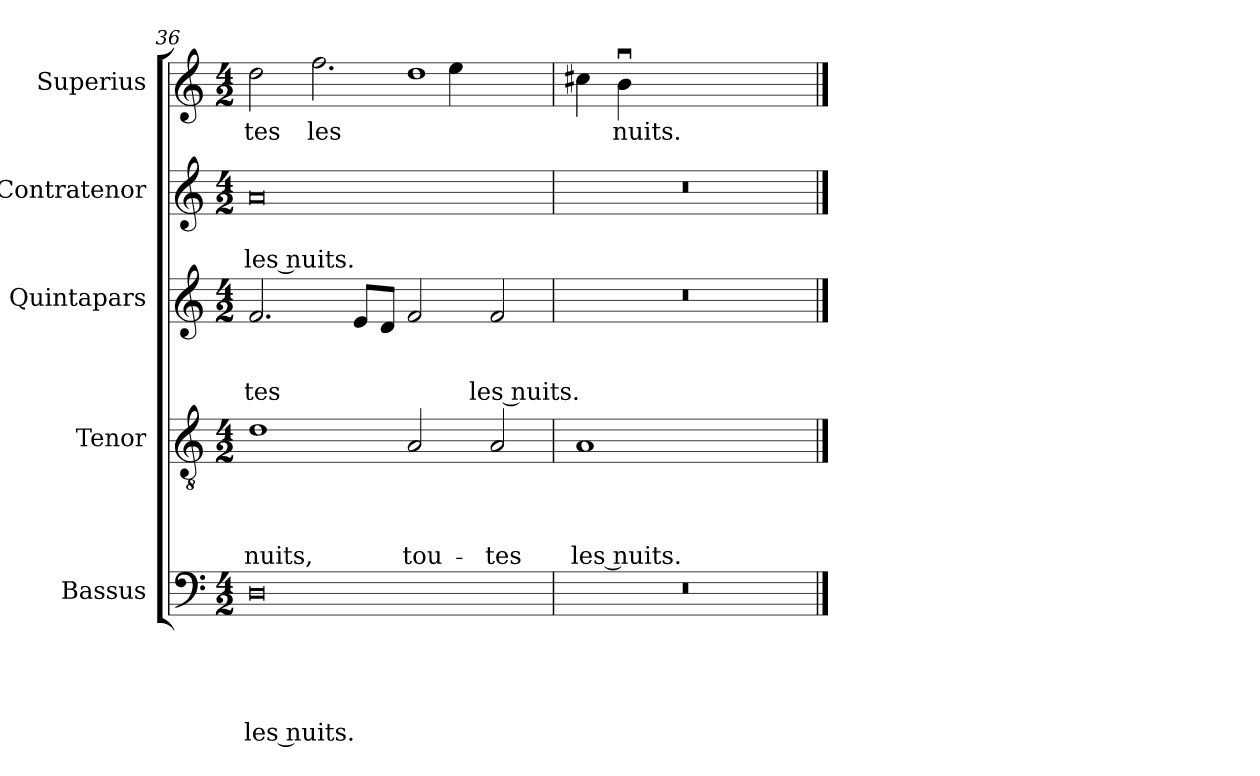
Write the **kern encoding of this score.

**kern	**text	**text	**text	**text	**text	**kern	**text	**text	**text	**text	**kern	**text	**text	**text	**kern	**text	**text	**kern	**text
*part5	*part5	*part5	*part5	*part5	*part5	*part4	*part4	*part4	*part4	*part4	*part3	*part3	*part3	*part3	*part2	*part2	*part2	*part1	*part1
*staff5	*staff5	*staff5	*staff5	*staff5	*staff5	*staff4	*staff4	*staff4	*staff4	*staff4	*staff3	*staff3	*staff3	*staff3	*staff2	*staff2	*staff2	*staff1	*staff1
*I"Bassus	*	*	*	*	*	*I"Tenor	*	*	*	*	*I"Quintapars	*	*	*	*I"Contratenor	*	*	*I"Superius	*
*clefF4	*	*	*	*	*	*clefGv2	*	*	*	*	*clefG2	*	*	*	*clefG2	*	*	*clefG2	*
*k[]	*	*	*	*	*	*k[]	*	*	*	*	*k[]	*	*	*	*k[]	*	*	*k[]	*
*C:	*	*	*	*	*	*C:	*	*	*	*	*C:	*	*	*	*C:	*	*	*C:	*
*M4/2	*	*	*	*	*	*M4/2	*	*	*	*	*M4/2	*	*	*	*M4/2	*	*	*M4/2	*
=36	=36	=36	=36	=36	=36	=36	=36	=36	=36	=36	=36	=36	=36	=36	=36	=36	=36	=36	=36
!	!	!	!	!	!LO:LY:b	!	!	!	!	!LO:LY:b	!	!	!	!LO:LY:b	!	!	!LO:LY:b	!	!LO:LY:b
*	*	*	*	*	*	*	*	*	*	*	*	*	*	*	*	*	*	*^	*
0D	.	.	.	.	les nuits.	1d	.	.	.	nuits,	2.f/	.	.	-tes	0a	.	les nuits.	2dd\	1ryy	tes
!	!	!	!	!	!	!	!	!	!	!	!	!	!	!	!	!	!	!	!	!LO:LY:b
.	.	.	.	.	.	.	.	.	.	.	.	.	.	.	.	.	.	2.ff\	.	les
.	.	.	.	.	.	.	.	.	.	.	8e/L	.	.	.	.	.	.	.	.	.
.	.	.	.	.	.	.	.	.	.	.	8d/J	.	.	.	.	.	.	.	.	.
!	!	!	!	!	!	!	!	!	!	!LO:LY:b	!	!	!	!	!	!	!	!	!	!
.	.	.	.	.	.	2A/	.	.	.	tou-	2f/	.	.	.	.	.	.	.	1dd	.
.	.	.	.	.	.	.	.	.	.	.	.	.	.	.	.	.	.	4ee\	.	.
!	!	!	!	!	!	!	!	!	!	!LO:LY:b	!	!	!	!LO:LY:b	!	!	!	!	!	!
.	.	.	.	.	.	2A/	.	.	.	-tes	2f/	.	.	les nuits.	.	.	.	2ryy	.	.
*	*	*	*	*	*	*	*	*	*	*	*	*	*	*	*	*	*	*v	*v	*
=37	=37	=37	=37	=37	=37	=37	=37	=37	=37	=37	=37	=37	=37	=37	=37	=37	=37	=37	=37
!	!	!	!	!	!	!	!	!	!	!LO:LY:b	!	!	!	!	!	!	!	!	!
0r	.	.	.	.	.	1A	.	.	.	les nuits.	0r	.	.	.	0r	.	.	4cc#X\	.
!	!	!	!	!	!	!	!	!	!	!	!	!	!	!	!	!	!	!	!LO:LY:b
.	.	.	.	.	.	.	.	.	.	.	.	.	.	.	.	.	.	4bu>\	nuits.
.	.	.	.	.	.	.	.	.	.	.	.	.	.	.	.	.	.	1.ryy	.
.	.	.	.	.	.	1ryy	.	.	.	.	.	.	.	.	.	.	.	.	.
==	==	==	==	==	==	==	==	==	==	==	==	==	==	==	==	==	==	==	==
*-	*-	*-	*-	*-	*-	*-	*-	*-	*-	*-	*-	*-	*-	*-	*-	*-	*-	*-	*-
